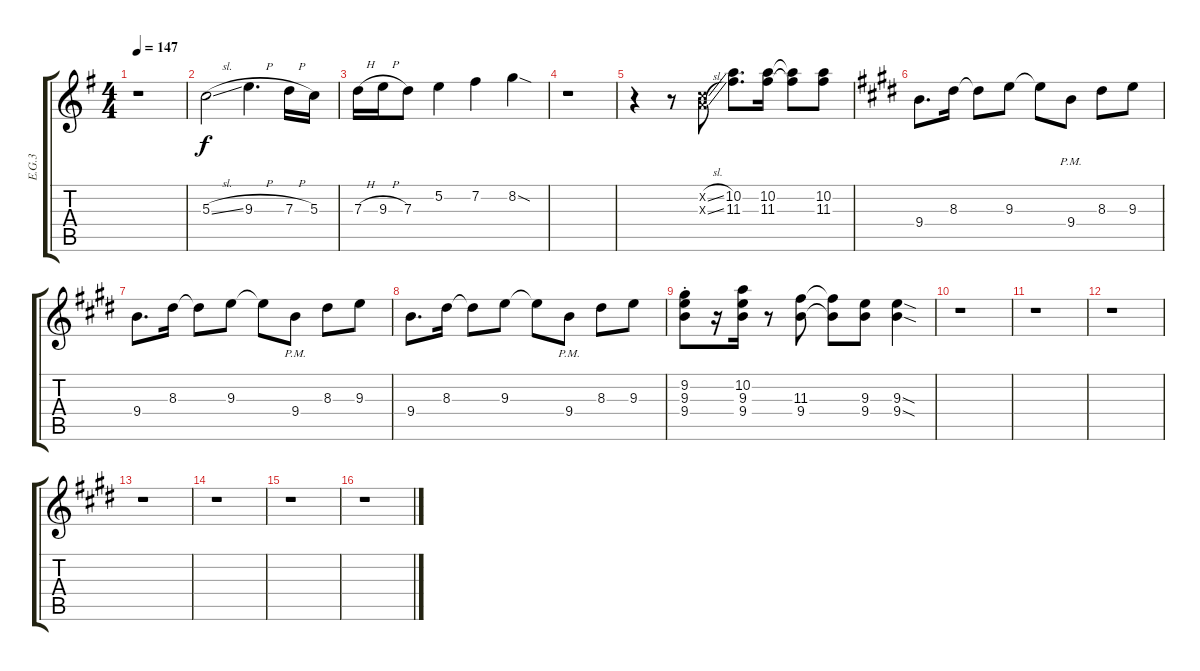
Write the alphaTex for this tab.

\track ("E.G.3" "E.G.3") {instrument distortionguitar}
\staff {score tabs}
\tuning (E4 B3 G3 D3 A2 E2) {hide}
\ts (4 4)
\tempo 147
\clef g2
\ks g
r.1{dy f} |
5.3{sl}.2 9.3{h}.4{d} 7.3{h}.16 5.3.16 |
7.3{h}.16 9.3{h}.16 7.3.8 5.2.4 7.2.4 8.2{sod}.4 |
r.1 |
r.4 r.8 (1.2{sl x} 2.3{sl x}).8 (10.2 11.3).8{d} (10.2 11.3).16 (10.2{t} 11.3{t}).8 (10.2 11.3).8 |
\ks c#minor
9.4.8{d} 8.3.16 8.3{t}.8 9.3.8 9.3{t}.8 9.4{pm}.8 8.3.8 9.3.8 |
9.4.8{d} 8.3.16 8.3{t}.8 9.3.8 9.3{t}.8 9.4{pm}.8 8.3.8 9.3.8 |
9.4.8{d} 8.3.16 8.3{t}.8 9.3.8 9.3{t}.8 9.4{pm}.8 8.3.8 9.3.8 |
(9.2{st} 9.3{st} 9.4{st}).8 r.16 (10.2 9.3 9.4).16 r.8 (11.3 9.4).8 (11.3{t} 9.4{t}).8 (9.3 9.4).8 (9.3{sod} 9.4{sod}).4 |
r.1 |
r.1 |
r.1 |
r.1 |
r.1 |
r.1 |
r.1
